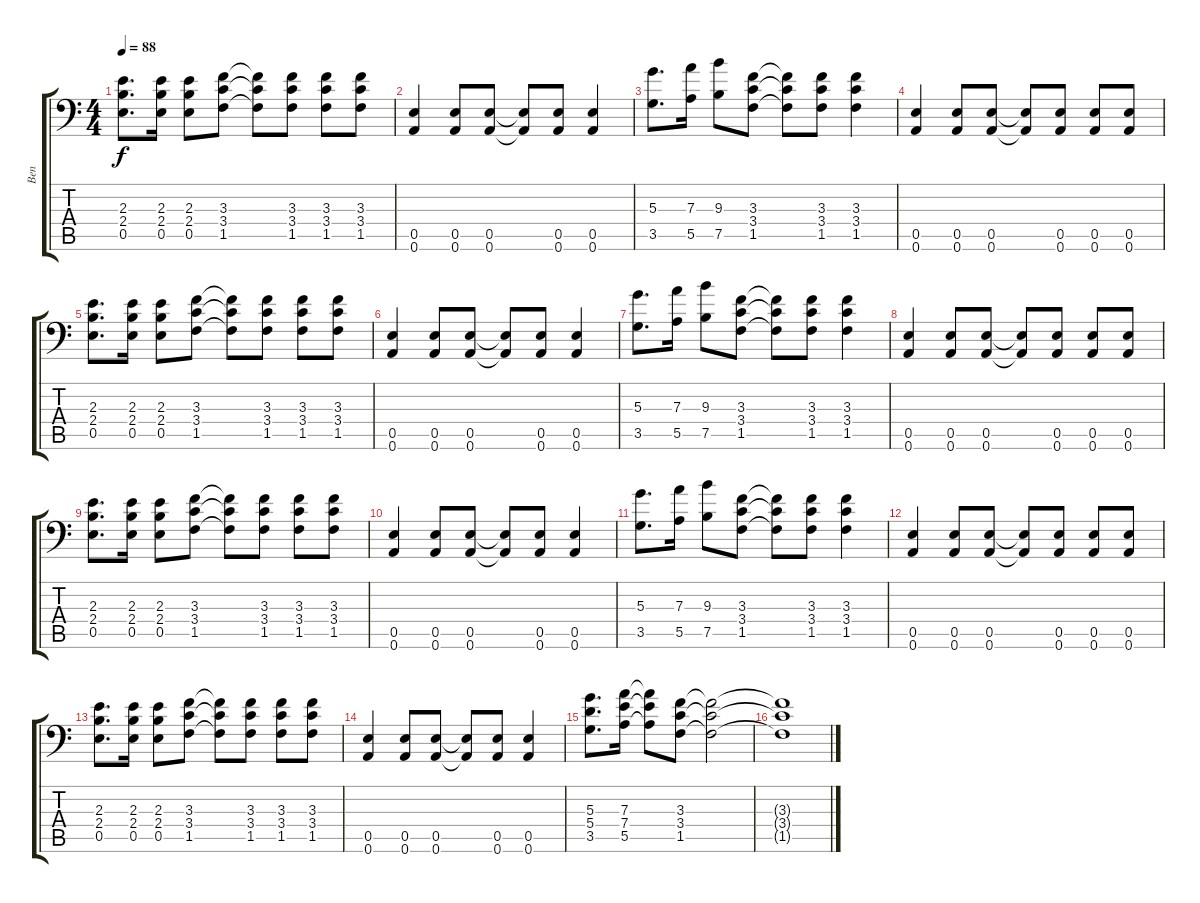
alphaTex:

\track ("Ben" "Ben") {instrument overdrivenguitar}
\staff {score tabs}
\tuning (B3 G3 D3 A2 E2 A1) {hide}
\ts (4 4)
\tempo 88
\clef f4
\ks c
(2.3 2.4 0.5).8{d dy f} (2.3 2.4 0.5).16 (2.3 2.4 0.5).8 (3.3 3.4 1.5).8 (3.3{t} 3.4{t} 1.5{t}).8 (3.3 3.4 1.5).8 (3.3 3.4 1.5).8 (3.3 3.4 1.5).8 |
(0.5 0.6).4 (0.5 0.6).8 (0.5 0.6).8 (0.5{t} 0.6{t}).8 (0.5 0.6).8 (0.5 0.6).4 |
(5.3 3.5).8{d} (7.3 5.5).16 (9.3 7.5).8 (3.3 3.4 1.5).8 (3.3{t} 3.4{t} 1.5{t}).8 (3.3 3.4 1.5).8 (3.3 3.4 1.5).4 |
(0.5 0.6).4 (0.5 0.6).8 (0.5 0.6).8 (0.5{t} 0.6{t}).8 (0.5 0.6).8 (0.5 0.6).8 (0.5 0.6).8 |
(2.3 2.4 0.5).8{d} (2.3 2.4 0.5).16 (2.3 2.4 0.5).8 (3.3 3.4 1.5).8 (3.3{t} 3.4{t} 1.5{t}).8 (3.3 3.4 1.5).8 (3.3 3.4 1.5).8 (3.3 3.4 1.5).8 |
(0.5 0.6).4{volume 13} (0.5 0.6).8 (0.5 0.6).8 (0.5{t} 0.6{t}).8 (0.5 0.6).8 (0.5 0.6).4 |
(5.3 3.5).8{d} (7.3 5.5).16 (9.3 7.5).8 (3.3 3.4 1.5).8 (3.3{t} 3.4{t} 1.5{t}).8 (3.3 3.4 1.5).8 (3.3 3.4 1.5).4 |
(0.5 0.6).4 (0.5 0.6).8 (0.5 0.6).8 (0.5{t} 0.6{t}).8 (0.5 0.6).8 (0.5 0.6).8 (0.5 0.6).8 |
(2.3 2.4 0.5).8{d} (2.3 2.4 0.5).16 (2.3 2.4 0.5).8 (3.3 3.4 1.5).8 (3.3{t} 3.4{t} 1.5{t}).8 (3.3 3.4 1.5).8 (3.3 3.4 1.5).8 (3.3 3.4 1.5).8 |
(0.5 0.6).4{volume 13} (0.5 0.6).8 (0.5 0.6).8 (0.5{t} 0.6{t}).8 (0.5 0.6).8 (0.5 0.6).4 |
(5.3 3.5).8{d} (7.3 5.5).16 (9.3 7.5).8 (3.3 3.4 1.5).8 (3.3{t} 3.4{t} 1.5{t}).8 (3.3 3.4 1.5).8 (3.3 3.4 1.5).4 |
(0.5 0.6).4 (0.5 0.6).8 (0.5 0.6).8 (0.5{t} 0.6{t}).8 (0.5 0.6).8 (0.5 0.6).8 (0.5 0.6).8 |
(2.3 2.4 0.5).8{d} (2.3 2.4 0.5).16 (2.3 2.4 0.5).8 (3.3 3.4 1.5).8 (3.3{t} 3.4{t} 1.5{t}).8 (3.3 3.4 1.5).8 (3.3 3.4 1.5).8 (3.3 3.4 1.5).8 |
(0.5 0.6).4 (0.5 0.6).8 (0.5 0.6).8 (0.5{t} 0.6{t}).8 (0.5 0.6).8 (0.5 0.6).4 |
(5.3 5.4 3.5).8{d} (7.3 7.4 5.5).16 (7.3{t} 7.4{t} 5.5{t}).8 (3.3 3.4 1.5).8 (3.3{t} 3.4{t} 1.5{t}).2 |
(3.3{t} 3.4{t} 1.5{t}).1
